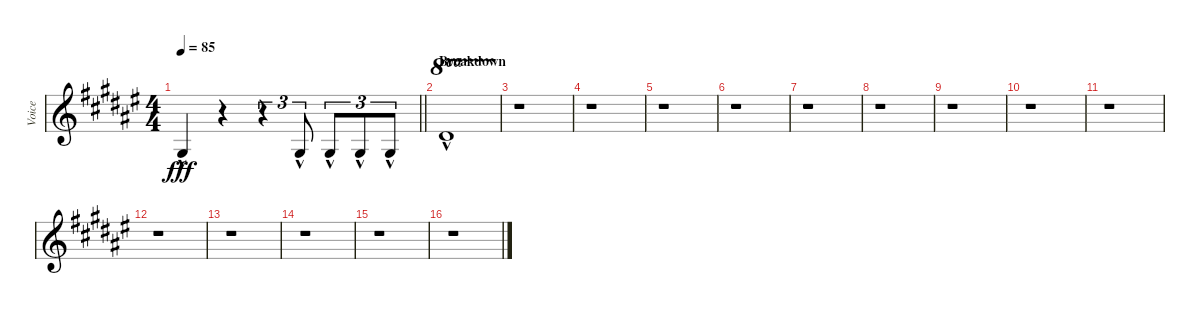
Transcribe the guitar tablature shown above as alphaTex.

\track ("Voice" "Voice") {instrument lead1square}
\staff {score}
\tuning (E4 B3 G3 D3 A2 E2 B1) {hide}
\ts (4 4)
\tempo 85
\clef g2
\barLineRight lightlight
\ks f#
1.3{hac}.4{dy fff} r.4 r.4{tu (3 2)} 1.3{hac}.8{tu (3 2)} 1.3{hac}.8{tu (3 2)} 1.3{hac}.8{tu (3 2)} 1.3{hac}.8{tu (3 2)} |
\section ("" "Breakdown")
11.1{v hac}.1{ot 8va} |
r.1 |
r.1 |
r.1 |
r.1 |
r.1 |
r.1 |
r.1 |
r.1 |
r.1 |
r.1 |
r.1 |
r.1 |
r.1 |
r.1
